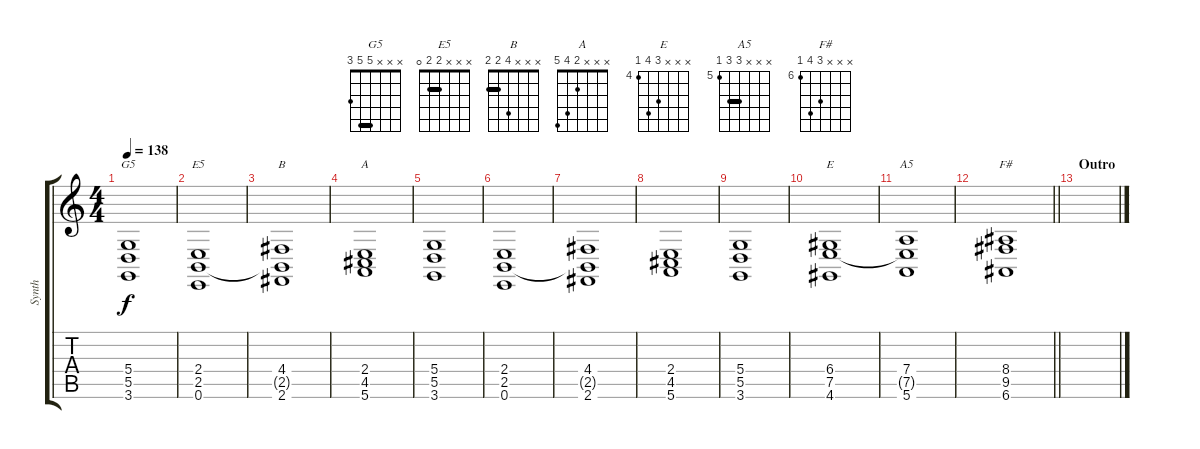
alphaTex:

\track ("Synth" "Synth") {instrument lead2sawtooth}
\staff {score tabs}
\tuning (E4 B3 G3 D3 A2 E2) {hide}
\chord ("G5" x x x 5 5 3) {barre 5}
\chord ("E5" x x x 2 2 0) {barre 2}
\chord ("B" x x x 4 2 2) {barre 2}
\chord ("A" x x x 2 4 5)
\chord ("E" x x x 6 7 4) {firstfret 4}
\chord ("A5" x x x 7 7 5) {firstfret 5 barre 7}
\chord ("F#" x x x 8 9 6) {firstfret 6}
\ts (4 4)
\tempo 138
\clef g2
\ks c
(5.4 5.5 3.6).1{ch "G5" dy f} |
(2.4 2.5 0.6).1{ch "E5"} |
(4.4 2.5{t} 2.6).1{ch "B"} |
(2.4 4.5 5.6).1{ch "A"} |
(5.4 5.5 3.6).1 |
(2.4 2.5 0.6).1 |
(4.4 2.5{t} 2.6).1 |
(2.4 4.5 5.6).1 |
(5.4 5.5 3.6).1 |
(6.4 7.5 4.6).1{ch "E"} |
(7.4 7.5{t} 5.6).1{ch "A5"} |
\barLineRight lightlight
(8.4 9.5 6.6).1{ch "F#"} |
\section ("" "Outro")
